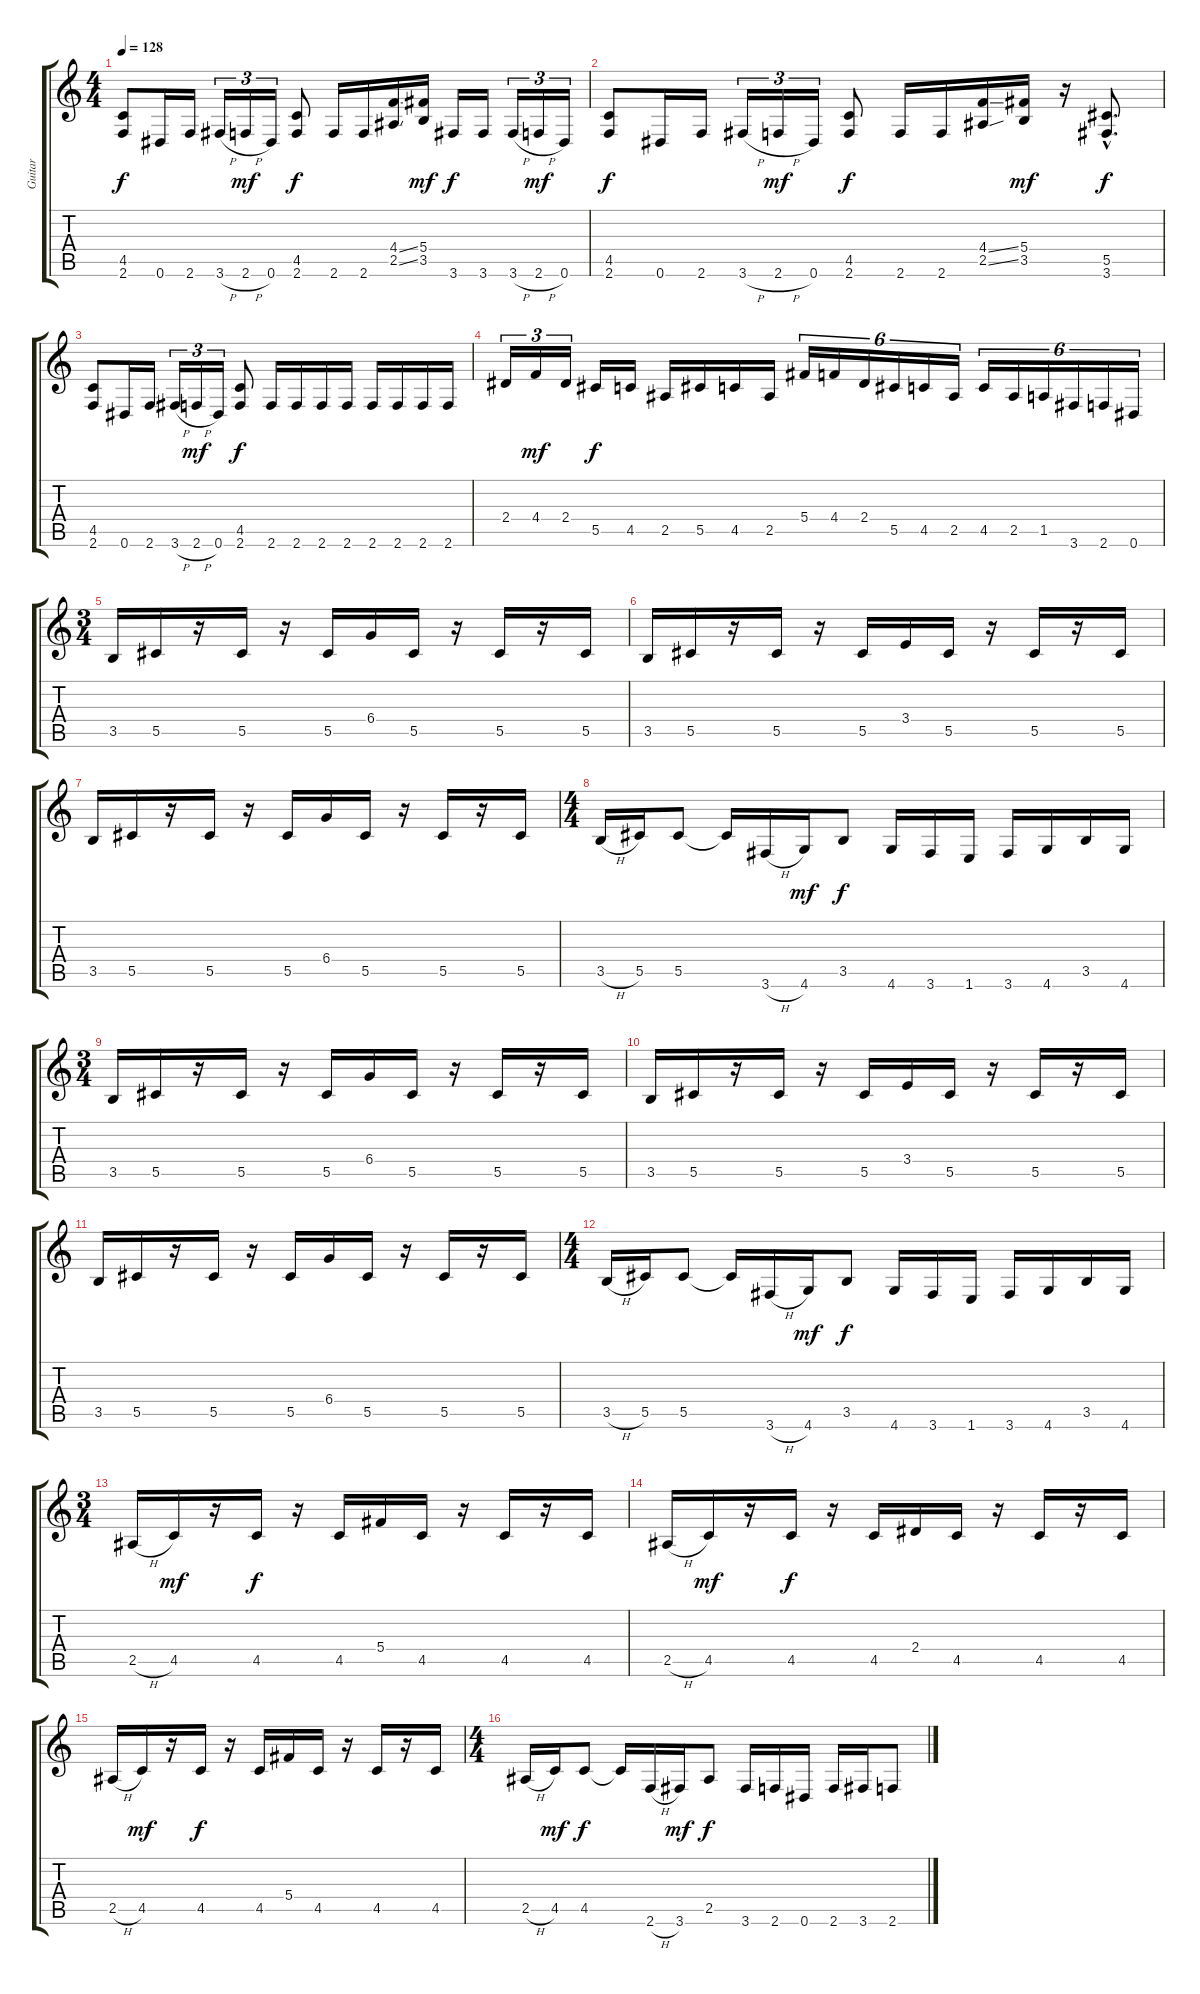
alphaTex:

\track ("Guitar" "Guitar") {instrument distortionguitar}
\staff {score tabs}
\tuning (Eb4 Bb3 Gb3 Db3 Ab2 Eb2) {hide}
\ts (4 4)
\tempo 128
\clef g2
\ks c
(4.5 2.6).8{dy f} 0.6.16 2.6.16 3.6{h}.16{tu (3 2)} 2.6{h}.16{tu (3 2) dy mf} 0.6.16{tu (3 2)} (4.5 2.6).8{dy f} 2.6.16 2.6.16 (4.4{ss} 2.5{ss}).16 (5.4 3.5).16{dy mf} 3.6.16{dy f} 3.6.16 3.6{h}.16{tu (3 2)} 2.6{h}.16{tu (3 2) dy mf} 0.6.16{tu (3 2)} |
(4.5 2.6).8{dy f} 0.6.16 2.6.16 3.6{h}.16{tu (3 2)} 2.6{h}.16{tu (3 2) dy mf} 0.6.16{tu (3 2)} (4.5 2.6).8{dy f} 2.6.16 2.6.16 (4.4{ss} 2.5{ss}).16 (5.4 3.5).16{dy mf} r.16 (5.5{hac} 3.6{hac}).8{d dy f} |
(4.5 2.6).8 0.6.16 2.6.16 3.6{h}.16{tu (3 2)} 2.6{h}.16{tu (3 2) dy mf} 0.6.16{tu (3 2)} (4.5 2.6).8{dy f} 2.6.16 2.6.16 2.6.16 2.6.16 2.6.16 2.6.16 2.6.16 2.6.16 |
2.4.16{tu (3 2)} 4.4.16{tu (3 2) dy mf} 2.4.16{tu (3 2)} 5.5.16{dy f} 4.5.16 2.5.16 5.5.16 4.5.16 2.5.16 5.4.16{tu (6 4)} 4.4.16{tu (6 4)} 2.4.16{tu (6 4)} 5.5.16{tu (6 4)} 4.5.16{tu (6 4)} 2.5.16{tu (6 4)} 4.5.16{tu (6 4)} 2.5.16{tu (6 4)} 1.5.16{tu (6 4)} 3.6.16{tu (6 4)} 2.6.16{tu (6 4)} 0.6.16{tu (6 4)} |
\ts (3 4)
3.5.16 5.5.16 r.16 5.5.16 r.16 5.5.16 6.4.16 5.5.16 r.16 5.5.16 r.16 5.5.16 |
3.5.16 5.5.16 r.16 5.5.16 r.16 5.5.16 3.4.16 5.5.16 r.16 5.5.16 r.16 5.5.16 |
3.5.16 5.5.16 r.16 5.5.16 r.16 5.5.16 6.4.16 5.5.16 r.16 5.5.16 r.16 5.5.16 |
\ts (4 4)
3.5{h}.16 5.5.16 5.5.8 5.5{t}.16 3.6{h}.16 4.6.16{dy mf} 3.5.8{dy f} 4.6.16 3.6.16 1.6.16 3.6.16 4.6.16 3.5.16 4.6.16 |
\ts (3 4)
3.5.16 5.5.16 r.16 5.5.16 r.16 5.5.16 6.4.16 5.5.16 r.16 5.5.16 r.16 5.5.16 |
3.5.16 5.5.16 r.16 5.5.16 r.16 5.5.16 3.4.16 5.5.16 r.16 5.5.16 r.16 5.5.16 |
3.5.16 5.5.16 r.16 5.5.16 r.16 5.5.16 6.4.16 5.5.16 r.16 5.5.16 r.16 5.5.16 |
\ts (4 4)
3.5{h}.16 5.5.16 5.5.8 5.5{t}.16 3.6{h}.16 4.6.16{dy mf} 3.5.8{dy f} 4.6.16 3.6.16 1.6.16 3.6.16 4.6.16 3.5.16 4.6.16 |
\ts (3 4)
2.5{h}.16 4.5.16{dy mf} r.16 4.5.16{dy f} r.16 4.5.16 5.4.16 4.5.16 r.16 4.5.16 r.16 4.5.16 |
2.5{h}.16 4.5.16{dy mf} r.16 4.5.16{dy f} r.16 4.5.16 2.4.16 4.5.16 r.16 4.5.16 r.16 4.5.16 |
2.5{h}.16 4.5.16{dy mf} r.16 4.5.16{dy f} r.16 4.5.16 5.4.16 4.5.16 r.16 4.5.16 r.16 4.5.16 |
\ts (4 4)
2.5{h}.16 4.5.16{dy mf} 4.5.8{dy f} 4.5{t}.16 2.6{h}.16 3.6.16{dy mf} 2.5.8{dy f} 3.6.16 2.6.16 0.6.16 2.6.16 3.6.16 2.6.8
